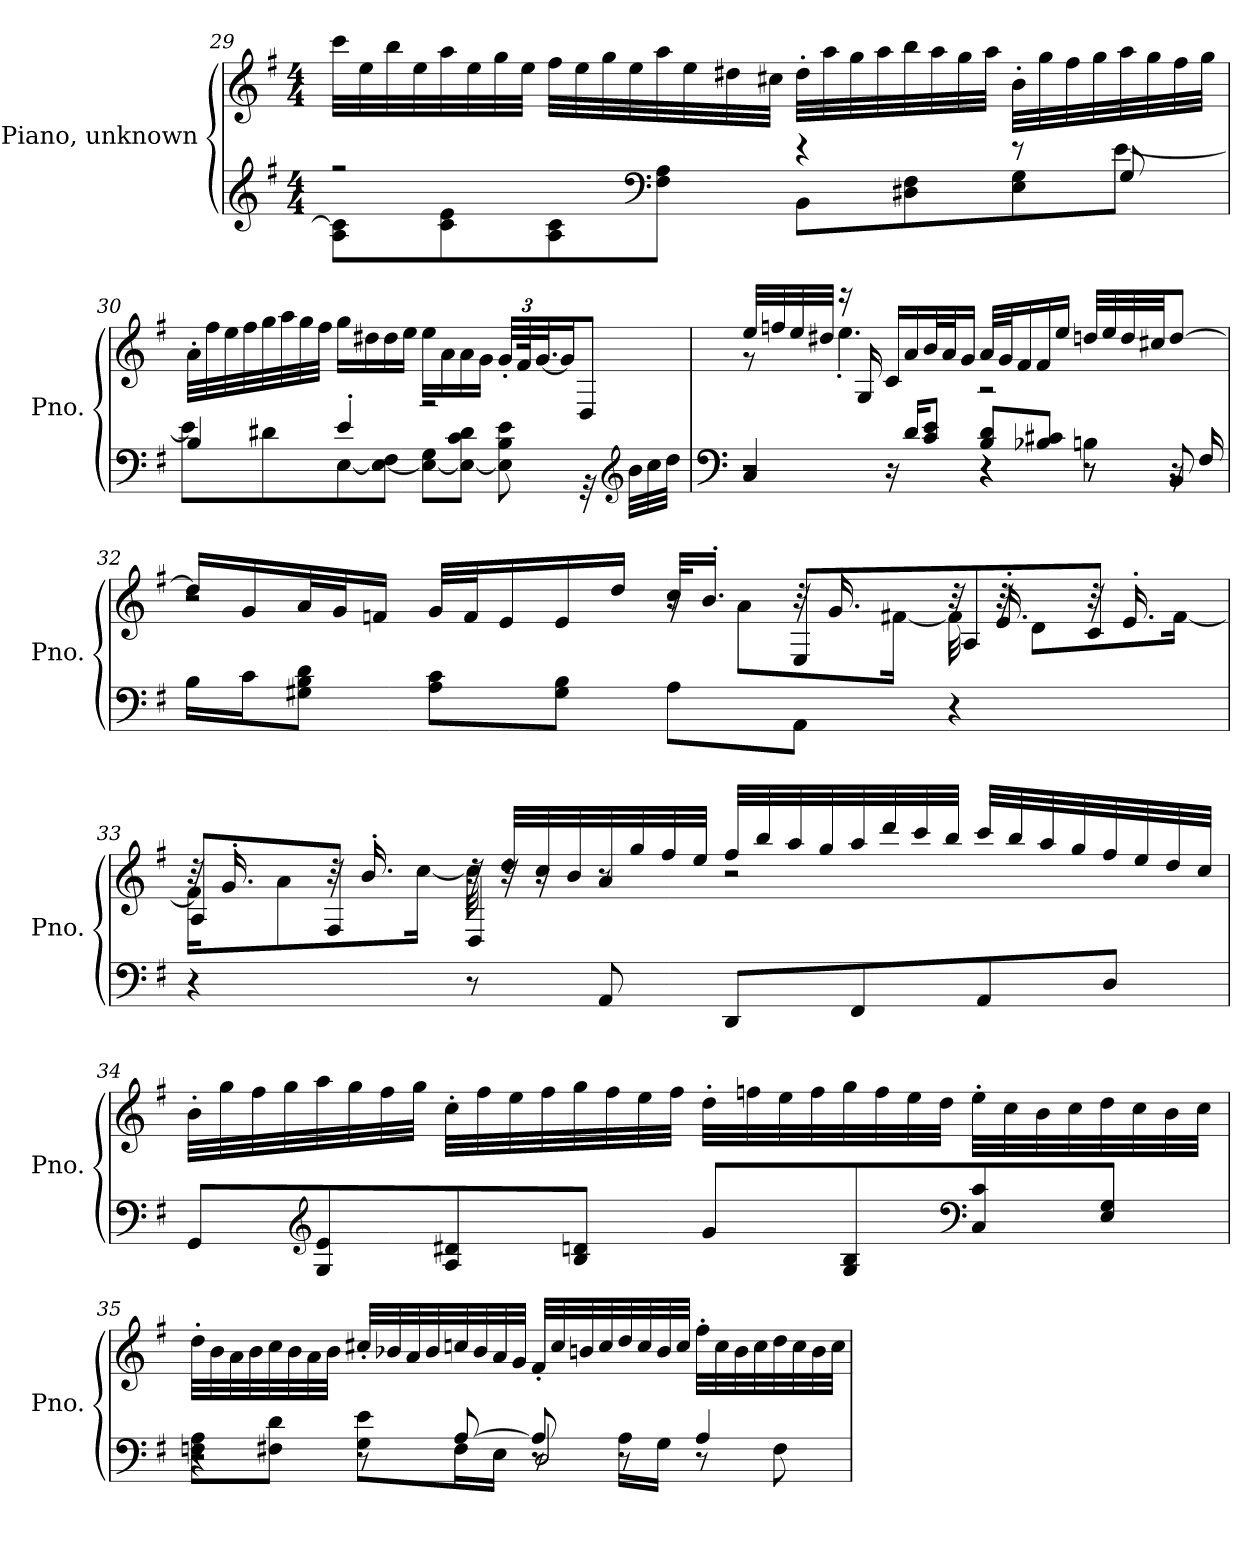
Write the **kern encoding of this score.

**kern	**kern
*part1	*part1
*staff2	*staff1
*I"Piano, unknown	*
*I'Pno.	*
!!LO:LB:g=z
*clefG2	*clefG2
*k[f#]	*k[f#]
*M4/4	*M4/4
=29	=29
*^	*
2r	8A\ 8c\]L	32ccc\LLL
.	.	32ee\
.	.	32bb\
.	.	32ee\
.	8c\ 8e\	32aa\
.	.	32ee\
.	.	32gg\
.	.	32ee\JJJ
.	8A\ 8c\	32ff#\LLL
.	.	32ee\
.	.	32gg\
.	.	32ee\
*clefF4	*	*
.	8F#\ 8A\J	32aa\
.	.	32ee\
.	.	32dd#X\
.	.	32cc#X\JJJ
4r	8BB\L	32dd#'\LLL
.	.	32aa\
.	.	32gg\
.	.	32aa\
.	8D#X\ 8F#\	32bb\
.	.	32aa\
.	.	32gg\
.	.	32aa\JJJ
8r	8E\ 8G\	32b'\LLL
.	.	32gg\
.	.	32ff#\
.	.	32gg\
8G/	[8e\J	32aa\
.	.	32gg\
.	.	32ff#\
.	.	32gg\JJJ
!!LO:LB:g=z
=30	=30	=30
4B/	8e\L]	32a'\LLL
.	.	32ff#\
.	.	32ee\
.	.	32ff#\
.	8d#X\	32gg\
.	.	32aa\
.	.	32gg\
.	.	32ff#\JJJ
4e'/	[8E\	16gg\LL
.	.	16dd#X\
.	8E\_ 8F#\J	16dd#\
.	.	16ee\JJ
2r	8E\_ 8G\L	16ee\LL
.	.	16a\
.	8E\_ 8c\ 8d#\J	16a\
.	.	16g\JJ
*	*	*Xbrackettup
.	8E\] 8B\ 8e\	48g'/LLL
.	.	96f#/K
.	.	[48.g/J
.	.	16g/J]
.	32r	8D/J
*clefG2	*	*
.	32b\LLL	.
.	32cc\	.
.	32dd\JJJ	.
*v	*v	*
!!LO:LB:g=z
=31	=31
*clefF4	*
*^	*^
*	*^	*	*
4C/	2r	2r	32ee/LLL	8r
.	.	.	32ffn/	.
.	.	.	32ee/	.
.	.	.	32dd#X/JJJ	.
.	.	.	16r	4.ee'\
.	.	.	16G/	.
16r	.	.	16c/LL	.
16d/KL	.	.	16a/	.
8c/ 8e/J	.	.	32b/L	.
.	.	.	32a/J	.
.	.	.	16g/JJ	.
8B/ 8d/L	4r	4r	32a/LLL	2r
.	.	.	32g/J	.
.	.	.	16f#/	.
8B-X/ 8c#X/J	.	.	16f#/	.
.	.	.	16ee/JJ	.
8r	4Bn\	8r	32ddn/LLL	.
.	.	.	32ee/	.
.	.	.	32dd/	.
.	.	.	32cc#X/JJ	.
16r	.	8BB/	[8dd/J	.
16F#/	.	.	.	.
*v	*v	*v	*	*
!!LO:LB:g=z
=32	=32	=32
*	*	*^
16B\LL	16dd/LL]	2r	2r
16c\J	16g/	.	.
8G#X\ 8B\ 8d\J	32a/L	.	.
.	32g/J	.	.
.	16fn/JJ	.	.
8A\ 8c\L	32g/LLL	.	.
.	32f/J	.	.
.	16e/	.	.
8G#\ 8B\J	16e/	.	.
.	16dd/JJ	.	.
8A\L	32cc/KLL	16r	8r
.	16.b'/JJ	.	.
.	.	8a\L	.
8AA\J	32r	.	8E/L
.	16.g'/	.	.
.	.	[16f#X\Jk	.
4r	32r	32f#\]	8A/
.	16.e'/	32r	.
.	.	8d\L	.
.	32r	.	8c/J
.	16.e'/	.	.
.	.	[16f#\Jk	.
!!LO:PB:g=z	!!	!!
=33	=33	=33	=33
4r	32r	16f#\KL]	8A/L
.	16.g'/	.	.
.	.	8a\	.
.	32r	.	8F#/J
.	16.b'/	.	.
.	.	[16cc\Jk	.
8r	32r	32cc\]	4D/
.	32dd/LLL	32r	.
.	32cc/	16r	.
.	32b/	.	.
8AA/	32a/	8r	.
.	32gg/	.	.
.	32ff#/	.	.
.	32ee/JJJ	.	.
8DD/L	32ff#/LLL	2r	2r
.	32bb/	.	.
.	32aa/	.	.
.	32gg/	.	.
8FF#/	32aa/	.	.
.	32ddd/	.	.
.	32ccc/	.	.
.	32bb/JJJ	.	.
8AA/	32ccc/LLL	.	.
.	32bb/	.	.
.	32aa/	.	.
.	32gg/	.	.
8D/J	32ff#/	.	.
.	32ee/	.	.
.	32dd/	.	.
.	32cc/JJJ	.	.
*	*v	*v	*v
!!LO:LB:g=z
=34	=34
8GG/L	32b'\LLL
.	32gg\
.	32ff#\
.	32gg\
*clefG2	*
8G/ 8e/	32aa\
.	32gg\
.	32ff#\
.	32gg\JJJ
8A/ 8d#X/	32cc'\LLL
.	32ff#\
.	32ee\
.	32ff#\
8B/ 8dn/J	32gg\
.	32ff#\
.	32ee\
.	32ff#\JJJ
8g/L	32dd'\LLL
.	32ffn\
.	32ee\
.	32ff\
8G/ 8B/	32gg\
.	32ff\
.	32ee\
.	32dd\JJJ
*clefF4	*
8C/ 8c/	32ee'\LLL
.	32cc\
.	32b\
.	32cc\
8E/ 8G/J	32dd\
.	32cc\
.	32b\
.	32cc\JJJ
!!LO:LB:g=z
=35	=35
*^	*
*	*^	*
4r	8Fn\ 8A\L	2r	32dd'\LLL
.	.	.	32b\
.	.	.	32a\
.	.	.	32b\
.	8F#X\ 8d\J	.	32cc\
.	.	.	32b\
.	.	.	32a\
.	.	.	32b\JJJ
8r	8G\ 8e\L	.	32cc#X'/LLL
.	.	.	32b-X/
.	.	.	32a/
.	.	.	32b-/
[8A/	16F#\L	.	32ccn/
.	.	.	32b-/
.	16E\JJ	.	32a/
.	.	.	32g/JJJ
8A/]	8r	2D/	32f#'/LLL
.	.	.	32cc/
.	.	.	32bn/
.	.	.	32cc/
8r	16A\LL	.	32dd/
.	.	.	32cc/
.	16G\JJ	.	32b/
.	.	.	32cc/JJJ
4A/	8r	.	32ff#'\LLL
.	.	.	32cc\
.	.	.	32b\
.	.	.	32cc\
.	8F#\	.	32dd\
.	.	.	32cc\
.	.	.	32b\
.	.	.	32cc\JJJ
*v	*v	*v	*
=	=
*-	*-
